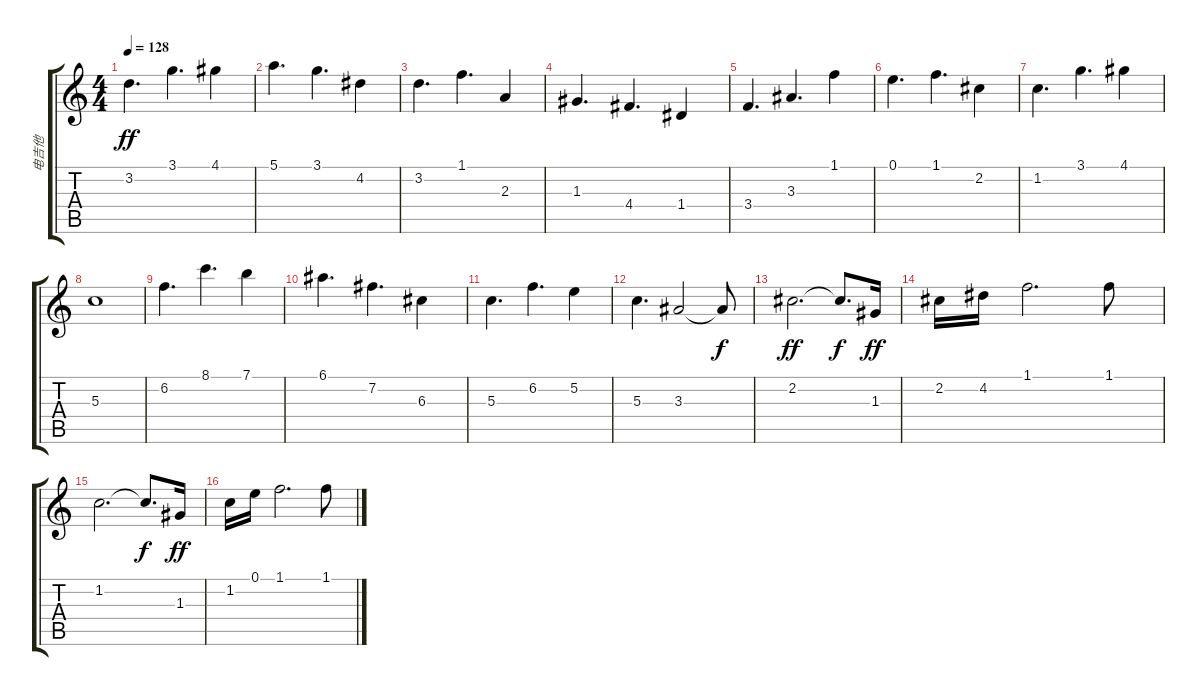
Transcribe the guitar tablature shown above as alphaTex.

\track ("电吉他" "电吉他") {instrument overdrivenguitar}
\staff {score tabs}
\tuning (E4 B3 G3 D3 A2 E2) {hide}
\ts (4 4)
\tempo 128
\clef g2
\ks c
3.2.4{d dy ff} 3.1.4{d} 4.1.4 |
5.1.4{d} 3.1.4{d} 4.2.4 |
3.2.4{d} 1.1.4{d} 2.3.4 |
1.3.4{d} 4.4.4{d} 1.4.4 |
3.4.4{d} 3.3.4{d} 1.1.4 |
0.1.4{d} 1.1.4{d} 2.2.4 |
1.2.4{d} 3.1.4{d} 4.1.4 |
5.3.1 |
6.2.4{d} 8.1.4{d} 7.1.4 |
6.1.4{d} 7.2.4{d} 6.3.4 |
5.3.4{d} 6.2.4{d} 5.2.4 |
5.3.4{d} 3.3.2 3.3{t}.8{dy f} |
2.2.2{d dy ff instrument stringensemble1} 2.2{t}.8{d dy f} 1.3.16{dy ff} |
2.2.16 4.2.16 1.1.2{d} 1.1.8 |
1.2.2{d} 1.2{t}.8{d dy f} 1.3.16{dy ff} |
1.2.16 0.1.16 1.1.2{d} 1.1.8
